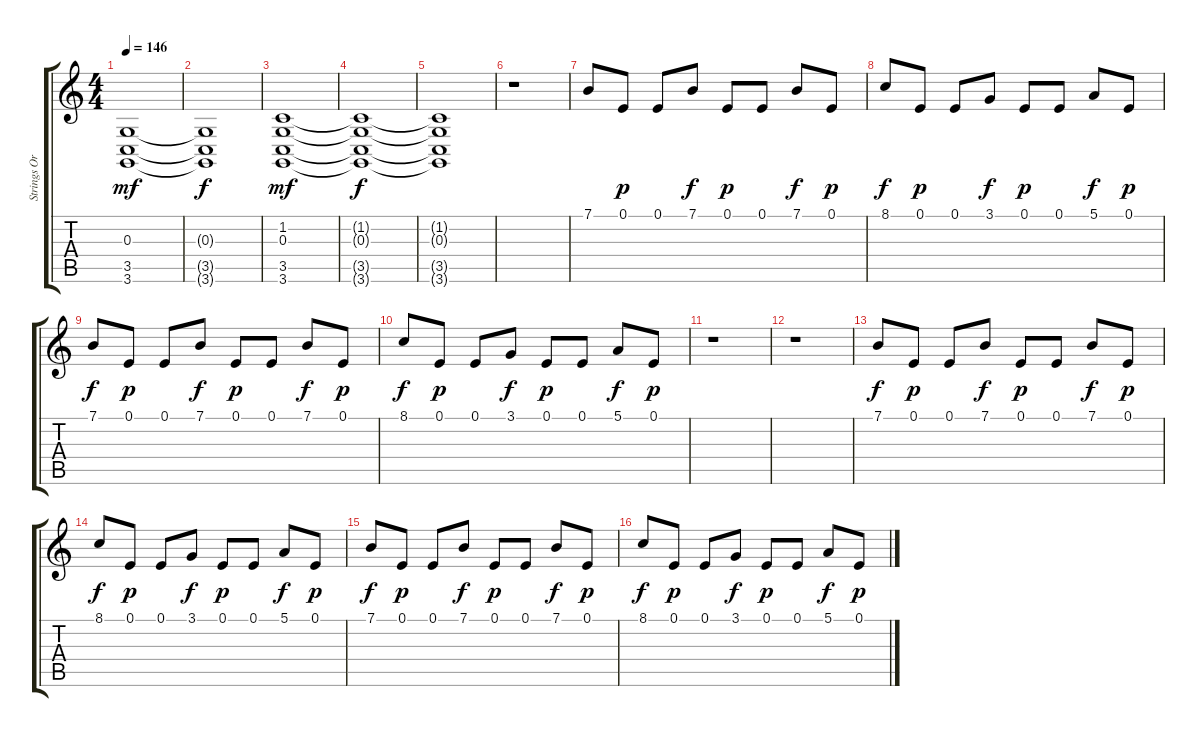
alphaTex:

\track ("Strings Orchestra" "Strings Or") {instrument stringensemble1}
\staff {score tabs}
\tuning (E4 B3 G3 D3 A2 E2) {hide}
\ts (4 4)
\tempo 146
\clef g2
\ks c
(0.3 3.5 3.6).1{dy mf} |
(0.3{t} 3.5{t} 3.6{t}).1{dy f} |
(1.2 0.3 3.5 3.6).1{dy mf} |
(1.2{t} 0.3{t} 3.5{t} 3.6{t}).1{dy f} |
(1.2{t} 0.3{t} 3.5{t} 3.6{t}).1 |
r.1 |
7.1.8{balance 16} 0.1.8{dy p} 0.1.8 7.1.8{dy f} 0.1.8{dy p} 0.1.8 7.1.8{dy f} 0.1.8{dy p} |
8.1.8{dy f} 0.1.8{dy p} 0.1.8 3.1.8{dy f} 0.1.8{dy p} 0.1.8 5.1.8{dy f} 0.1.8{dy p} |
7.1.8{dy f} 0.1.8{dy p} 0.1.8 7.1.8{dy f} 0.1.8{dy p} 0.1.8 7.1.8{dy f} 0.1.8{dy p} |
8.1.8{dy f} 0.1.8{dy p} 0.1.8 3.1.8{dy f} 0.1.8{dy p} 0.1.8 5.1.8{dy f} 0.1.8{dy p} |
r.1 |
r.1 |
7.1.8{dy f balance 16} 0.1.8{dy p} 0.1.8 7.1.8{dy f} 0.1.8{dy p} 0.1.8 7.1.8{dy f} 0.1.8{dy p} |
8.1.8{dy f} 0.1.8{dy p} 0.1.8 3.1.8{dy f} 0.1.8{dy p} 0.1.8 5.1.8{dy f} 0.1.8{dy p} |
7.1.8{dy f} 0.1.8{dy p} 0.1.8 7.1.8{dy f} 0.1.8{dy p} 0.1.8 7.1.8{dy f} 0.1.8{dy p} |
8.1.8{dy f} 0.1.8{dy p} 0.1.8 3.1.8{dy f} 0.1.8{dy p} 0.1.8 5.1.8{dy f} 0.1.8{dy p}
